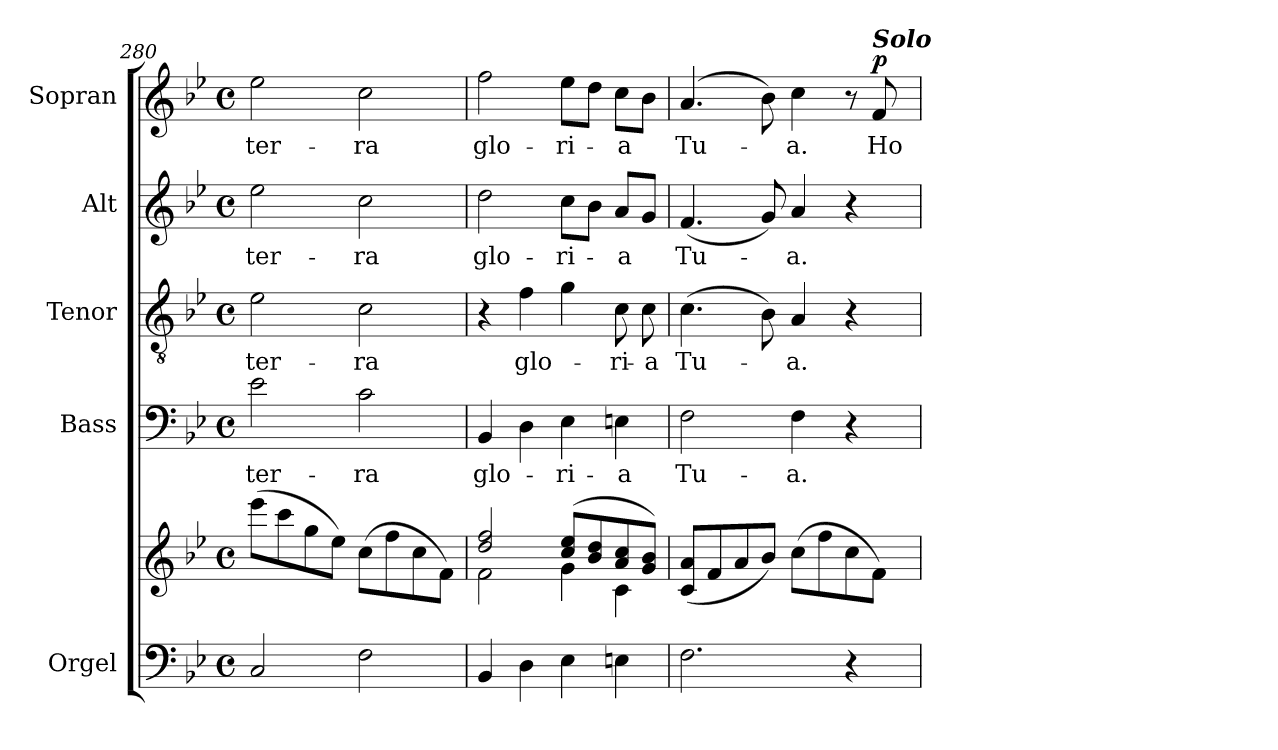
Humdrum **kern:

**kern	**kern	**kern	**text	**kern	**text	**kern	**text	**kern	**text	**dynam
*part5	*part5	*part4	*part4	*part3	*part3	*part2	*part2	*part1	*part1	*part1
*staff6	*staff5	*staff4	*staff4	*staff3	*staff3	*staff2	*staff2	*staff1	*staff1	*staff1
*I"Orgel	*	*I"Bass	*	*I"Tenor	*	*I"Alt	*	*I"Sopran	*	*
*I'Org.	*	*I'B.	*	*I'T.	*	*I'A.	*	*I'S.	*	*
*clefF4	*clefG2	*clefF4	*	*clefGv2	*	*clefG2	*	*clefG2	*	*
*k[b-e-]	*k[b-e-]	*k[b-e-]	*	*k[b-e-]	*	*k[b-e-]	*	*k[b-e-]	*	*
*B-:	*B-:	*B-:	*	*B-:	*	*B-:	*	*B-:	*	*
*M4/4	*M4/4	*M4/4	*	*M4/4	*	*M4/4	*	*M4/4	*	*
*met(c)	*met(c)	*met(c)	*	*met(c)	*	*met(c)	*	*met(c)	*	*
=280	=280	=280	=280	=280	=280	=280	=280	=280	=280	=280
!	!	!	!LO:LY:b	!	!LO:LY:b	!	!LO:LY:b	!	!LO:LY:b	!
2C/	(>8eee-\L	2e-\	ter-	2e-\	ter-	2ee-\	ter-	2ee-\	ter-	.
.	8ccc\	.	.	.	.	.	.	.	.	.
.	8gg\	.	.	.	.	.	.	.	.	.
.	8ee-\J)	.	.	.	.	.	.	.	.	.
!	!	!	!LO:LY:b	!	!LO:LY:b	!	!LO:LY:b	!	!LO:LY:b	!
2F\	(>8cc\L	2c\	-ra	2c\	-ra	2cc\	-ra	2cc\	-ra	.
.	8ff\	.	.	.	.	.	.	.	.	.
.	8cc\	.	.	.	.	.	.	.	.	.
.	8f\J)	.	.	.	.	.	.	.	.	.
=281	=281	=281	=281	=281	=281	=281	=281	=281	=281	=281
*	*^	*	*	*	*	*	*	*	*	*
!	!	!	!	!LO:LY:b	!	!	!	!LO:LY:b	!	!LO:LY:b	!
4BB-/	2dd/ 2ff/	2f\	4BB-/	glo-	4r	.	2dd\	glo-	2ff\	glo-	.
!	!	!	!	!	!	!LO:LY:b	!	!	!	!	!
4D\	.	.	4D\	.	4f\	glo-	.	.	.	.	.
!	!	!	!	!LO:LY:b	!	!	!	!LO:LY:b	!	!LO:LY:b	!
4E-\	(>8cc/ 8ee-/L	4g\	4E-\	-ri-	4g\	.	8cc\L	-ri-	8ee-\L	-ri-	.
.	8b-/ 8dd/	.	.	.	.	.	8b-\J	.	8dd\J	.	.
!	!	!	!	!LO:LY:b	!	!LO:LY:b	!	!LO:LY:b	!	!LO:LY:b	!
4En\	8a/ 8cc/	4c\	4En\	-a	8c\	-ri-	8a/L	-a	8cc\L	-a	.
!	!	!	!	!	!	!LO:LY:b	!	!	!	!	!
.	8g/ 8b-/J)	.	.	.	8c\	-a	8g/J	.	8b-\J	.	.
*	*v	*v	*	*	*	*	*	*	*	*	*
!!LO:PB:g=z
=282	=282	=282	=282	=282	=282	=282	=282	=282	=282	=282
!	!	!	!LO:LY:b	!	!LO:LY:b	!	!LO:LY:b	!	!LO:LY:b	!
2.F\	(<8c/ 8a/L	2F\	Tu-	(>4.c\	Tu-	(<4.f/	Tu-	(4.a/	Tu-	.
.	8f/	.	.	.	.	.	.	.	.	.
.	8a/	.	.	.	.	.	.	.	.	.
.	8b-/J)	.	.	8B-\)	.	8g/)	.	8b-\)	.	.
!	!	!	!LO:LY:b	!	!LO:LY:b	!	!LO:LY:b	!	!LO:LY:b	!
.	(>8cc\L	4F\	-a.	4A/	-a.	4a/	-a.	4cc\	-a.	.
.	8ff\	.	.	.	.	.	.	.	.	.
4r	8cc\	4r	.	4r	.	4r	.	8r	.	.
!	!	!	!	!	!	!	!	!LO:TX:a:Bi:t=Solo	!	!
!	!	!	!	!	!	!	!	!	!LO:LY:b	!LO:DY:a
.	8f\J)	.	.	.	.	.	.	8f/	Ho-	p
=	=	=	=	=	=	=	=	=	=	=
*-	*-	*-	*-	*-	*-	*-	*-	*-	*-	*-
